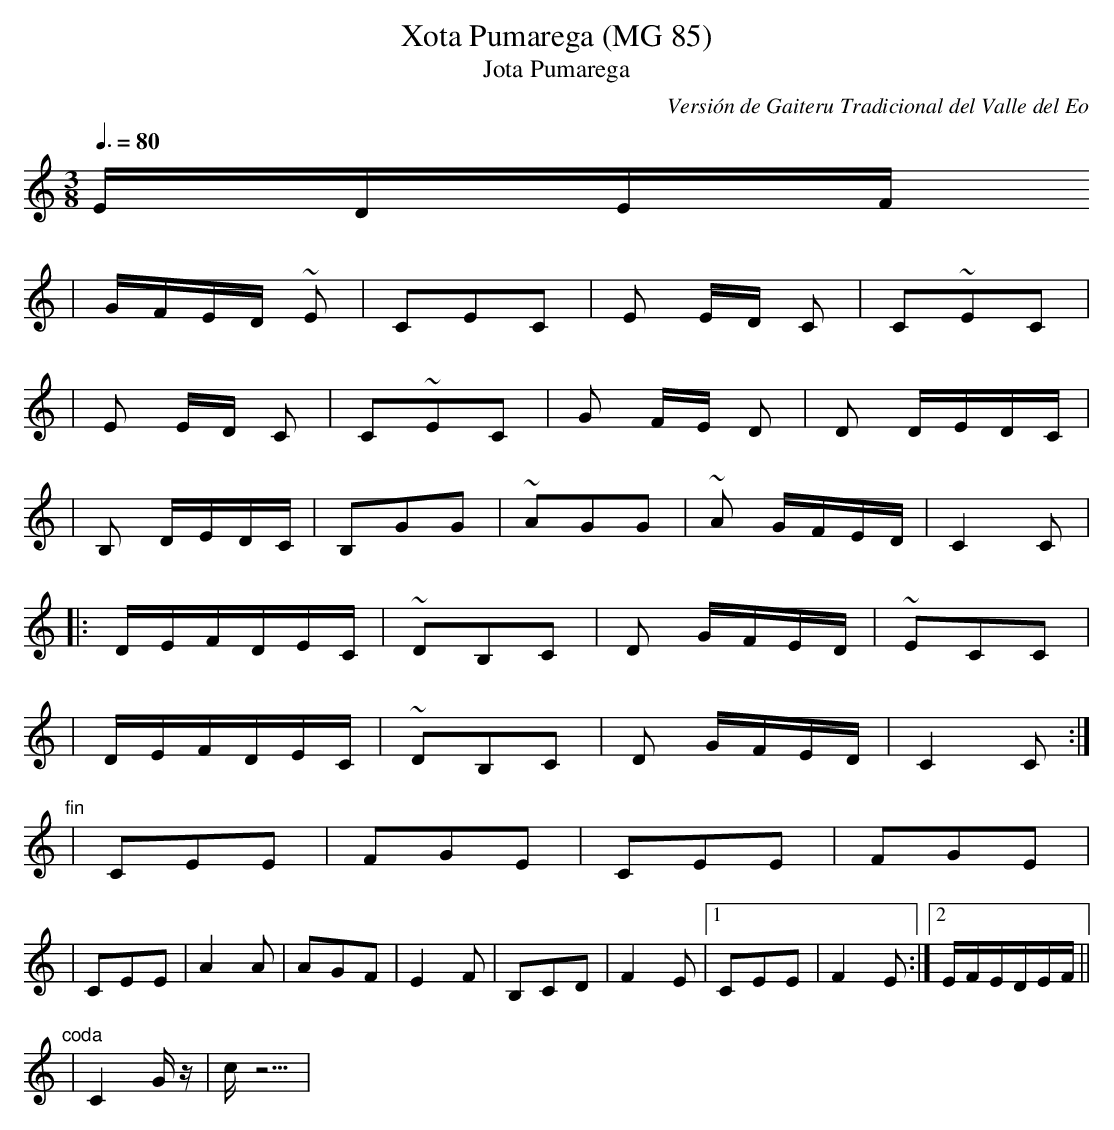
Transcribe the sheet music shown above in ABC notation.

X:1
T:Xota Pumarega (MG 85)
T:Jota Pumarega
C:Versión de Gaiteru Tradicional del Valle del Eo
M:3/8
L:1/8
Q:3/8=80
E:Comp.
K:C
E/D/E/F/
|G/F/E/D/ ~E|CEC|E E/D/ C|C~EC|
|E E/D/ C|C~EC|G F/E/ D|D D/E/D/C/|
|B, D/E/D/C/|B,GG|~AGG|~A G/F/E/D/|C2 C|
|: D/E/F/D/E/C/|~DB,C|D G/F/E/D/|~ECC|
|D/E/F/D/E/C/|~DB,C|D G/F/E/D/|C2 C :|"fin"
|CEE|FGE|CEE|FGE|
|CEE|A2 A|AGF|E2 F|B,CD|F2 E|[1 CEE|F2 E :|[2 E/F/E/D/E/F/||
"coda"
|C2 G/ z/|c/ z5/2|
"4 vueltes, la 4º acabar en fin, cola coda"
